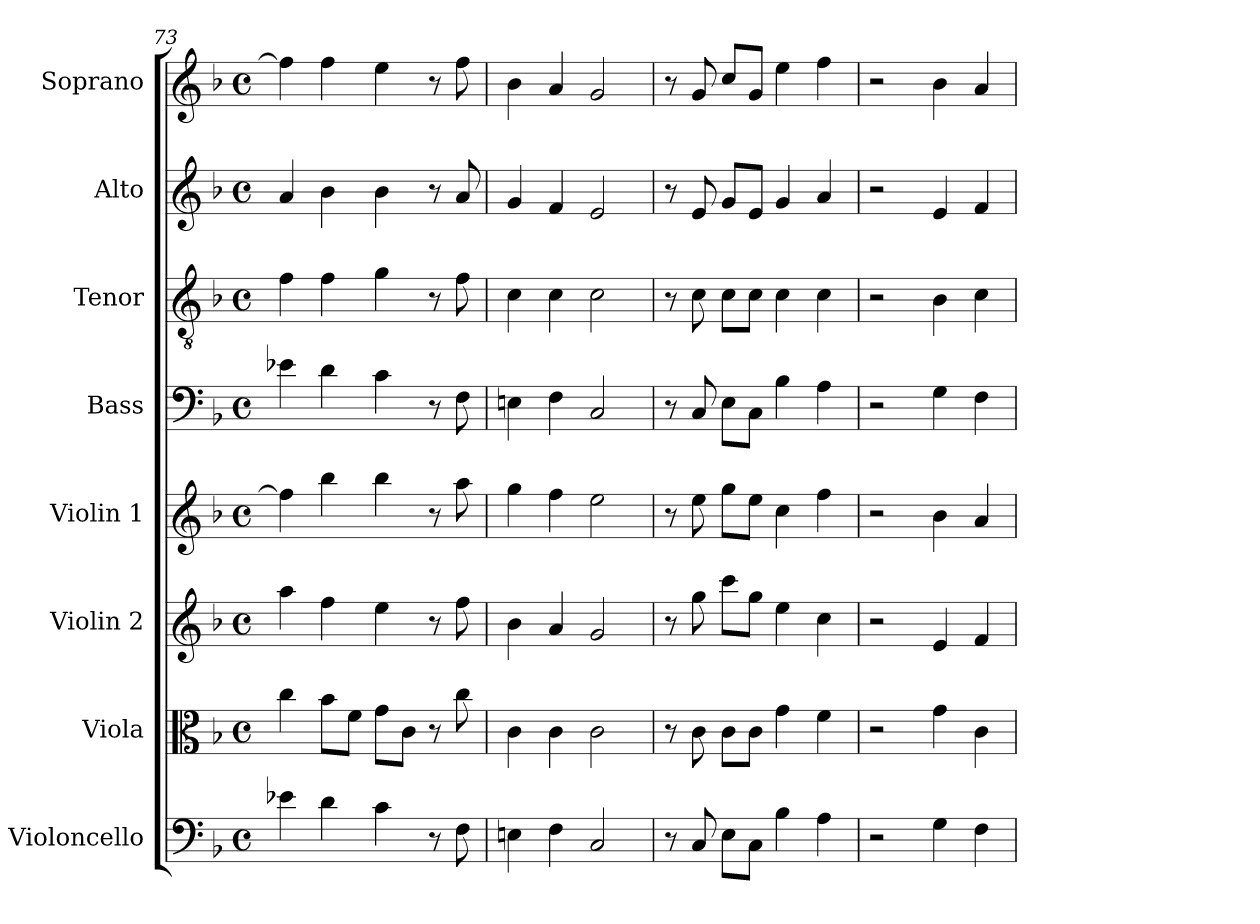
**kern	**kern	**kern	**kern	**kern	**kern	**kern	**kern
*part8	*part7	*part6	*part5	*part4	*part3	*part2	*part1
*staff8	*staff7	*staff6	*staff5	*staff4	*staff3	*staff2	*staff1
*I"Violoncello	*I"Viola	*I"Violin 2	*I"Violin 1	*I"Bass	*I"Tenor	*I"Alto	*I"Soprano
*I'Vc.	*I'Vla.	*I'Vln. 2	*I'Vln. 1	*I'B.	*I'T.	*I'A.	*I'S.
*clefF4	*clefC3	*clefG2	*clefG2	*clefF4	*clefGv2	*clefG2	*clefG2
*	*	*	*	*	*ITrd7c12	*	*
*k[b-]	*k[b-]	*k[b-]	*k[b-]	*k[b-]	*k[b-]	*k[b-]	*k[b-]
*F:	*F:	*F:	*F:	*F:	*F:	*F:	*F:
*M4/4	*M4/4	*M4/4	*M4/4	*M4/4	*M4/4	*M4/4	*M4/4
*met(c)	*met(c)	*met(c)	*met(c)	*met(c)	*met(c)	*met(c)	*met(c)
=73	=73	=73	=73	=73	=73	=73	=73
4e-Xi\	4cci\	4aai\	4ffi\]	4e-Xi\	4Fi\	4ai/	4ffi\]
4di\	8b-i\L	4ffi\	4bb-i\	4di\	4Fi\	4b-i\	4ffi\
.	8fi\J	.	.	.	.	.	.
4ci\	8gi\L	4eei\	4bb-i\	4ci\	4Gi\	4b-i\	4eei\
.	8ci\J	.	.	.	.	.	.
8r	8r	8r	8r	8r	8r	8r	8r
8Fi\	8cci\	8ffi\	8aai\	8Fi\	8Fi\	8ai/	8ffi\
!!LO:PB:g=z
=74	=74	=74	=74	=74	=74	=74	=74
4Eni\	4ci\	4b-i\	4ggi\	4Eni\	4Ci\	4gi/	4b-i\
4Fi\	4ci\	4ai/	4ffi\	4Fi\	4Ci\	4fi/	4ai/
2Ci/	2ci\	2gi/	2eei\	2Ci/	2Ci\	2ei/	2gi/
=75	=75	=75	=75	=75	=75	=75	=75
8r	8r	8r	8r	8r	8r	8r	8r
8Ci/	8ci\	8ggi\	8eei\	8Ci/	8Ci\	8ei/	8gi/
8Ei\L	8ci\L	8ccci\L	8ggi\L	8Ei\L	8Ci\L	8gi/L	8cci/L
8Ci\J	8ci\J	8ggi\J	8eei\J	8Ci\J	8Ci\J	8ei/J	8gi/J
4B-i\	4gi\	4eei\	4cci\	4B-i\	4Ci\	4gi/	4eei\
4Ai\	4fi\	4cci\	4ffi\	4Ai\	4Ci\	4ai/	4ffi\
=76	=76	=76	=76	=76	=76	=76	=76
2r	2r	2r	2r	2r	2r	2r	2r
4Gi\	4gi\	4ei/	4b-i\	4Gi\	4BB-i\	4ei/	4b-i\
4Fi\	4ci\	4fi/	4ai/	4Fi\	4Ci\	4fi/	4ai/
=	=	=	=	=	=	=	=
*-	*-	*-	*-	*-	*-	*-	*-
